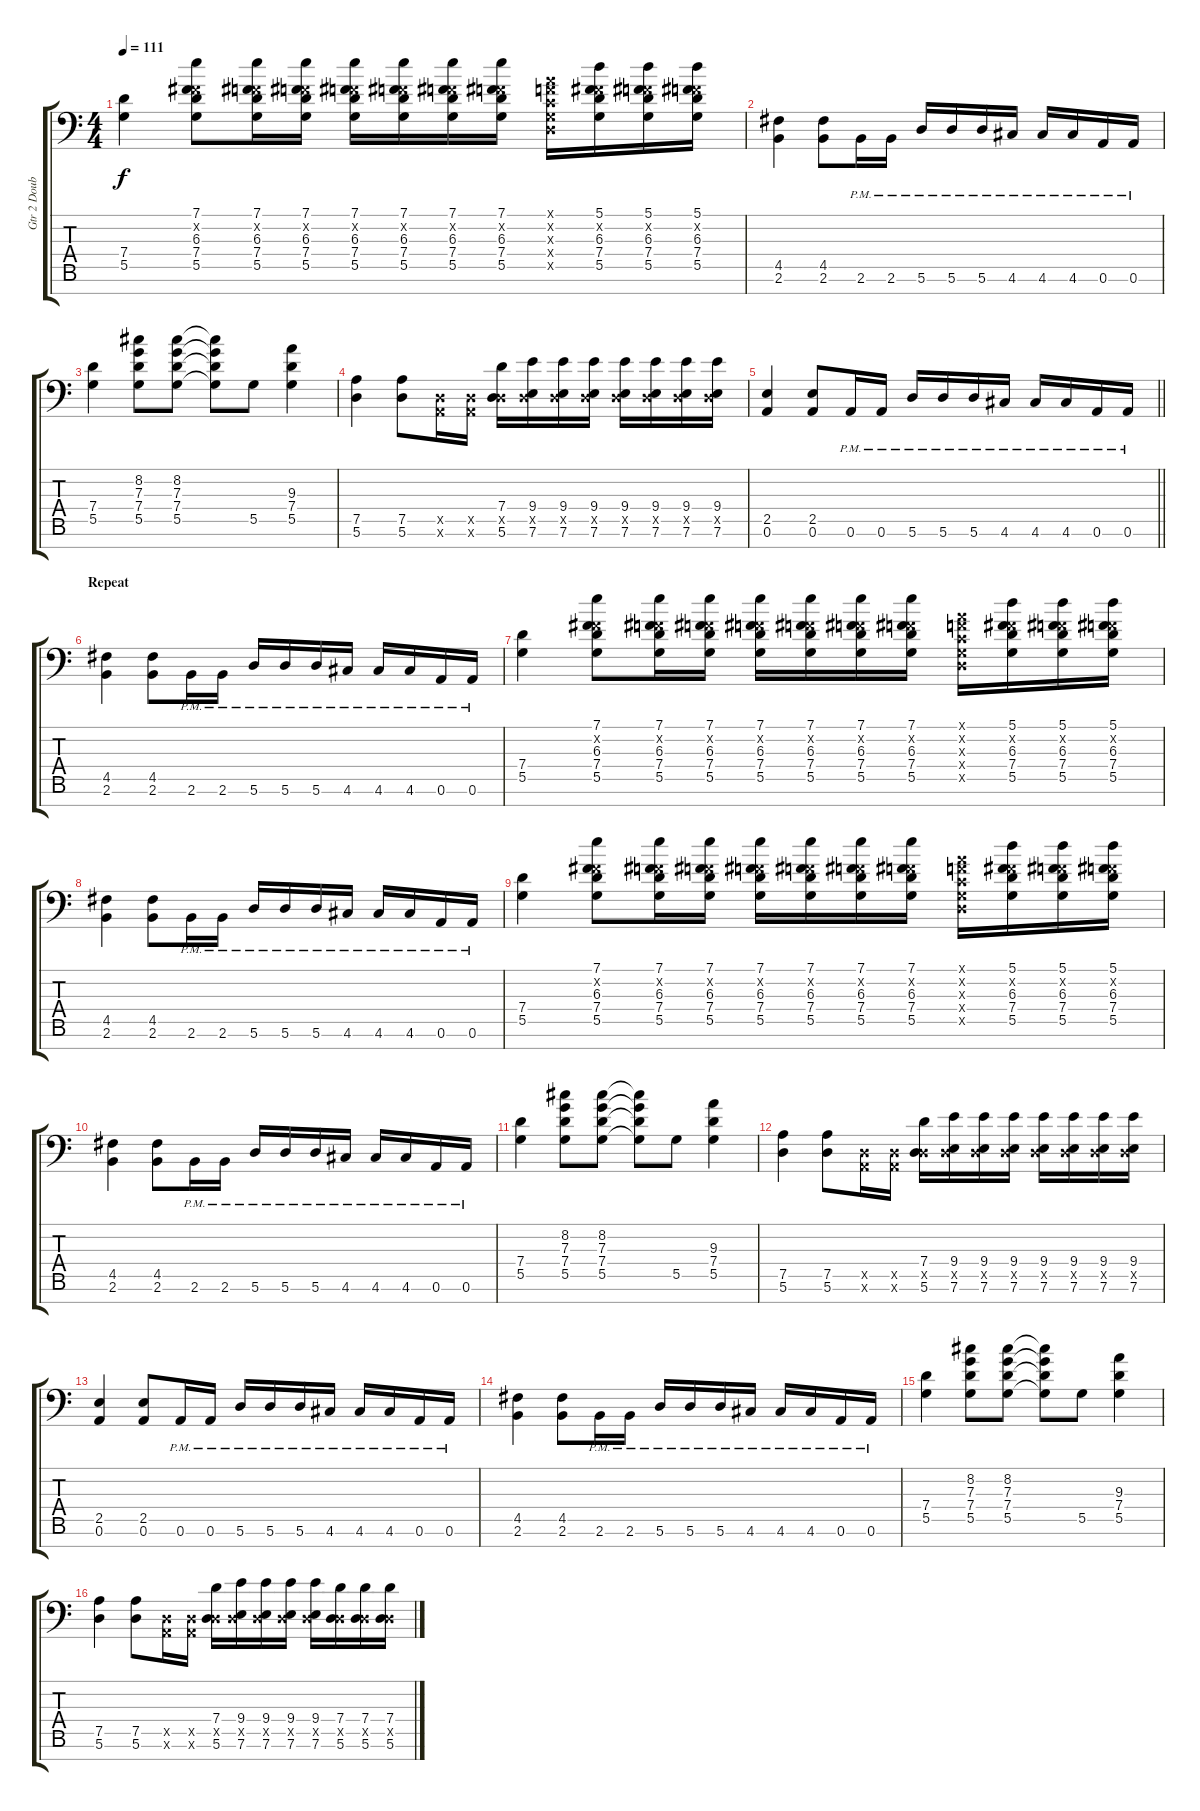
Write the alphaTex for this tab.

\track ("Gtr 2 Double" "Gtr 2 Doub") {instrument overdrivenguitar}
\staff {score tabs}
\tuning (A3 F3 C3 G2 D2 A1 E1) {hide}
\ts (4 4)
\tempo 111
\clef f4
\ks c
(7.4 5.5).4{dy f} (7.1 0.2{x} 6.3 7.4 5.5).8 (7.1 0.2{x} 6.3 7.4 5.5).16 (7.1 0.2{x} 6.3 7.4 5.5).16 (7.1 0.2{x} 6.3 7.4 5.5).16 (7.1 0.2{x} 6.3 7.4 5.5).16 (7.1 0.2{x} 6.3 7.4 5.5).16 (7.1 0.2{x} 6.3 7.4 5.5).16 (0.1{x} 0.2{x} 0.3{x} 0.4{x} 0.5{x}).16 (5.1 0.2{x} 6.3 7.4 5.5).16 (5.1 0.2{x} 6.3 7.4 5.5).16 (5.1 0.2{x} 6.3 7.4 5.5).16 |
(4.5 2.6).4 (4.5 2.6).8 2.6{pm}.16 2.6{pm}.16 5.6{pm}.16 5.6{pm}.16 5.6{pm}.16 4.6{pm}.16 4.6{pm}.16 4.6{pm}.16 0.6{pm}.16 0.6{pm}.16 |
(7.4 5.5).4 (8.2 7.3 7.4 5.5).8 (8.2 7.3 7.4 5.5).8 (8.2{t} 7.3{t} 7.4{t} 5.5{t}).8 5.5.8 (9.3 7.4 5.5).4 |
(7.5 5.6).4 (7.5 5.6).8 (0.5{x} 0.6{x}).16 (0.5{x} 0.6{x}).16 (7.4 0.5{x} 5.6).16 (9.4 0.5{x} 7.6).16 (9.4 0.5{x} 7.6).16 (9.4 0.5{x} 7.6).16 (9.4 0.5{x} 7.6).16 (9.4 0.5{x} 7.6).16 (9.4 0.5{x} 7.6).16 (9.4 0.5{x} 7.6).16 |
\barLineRight lightlight
(2.5 0.6).4 (2.5 0.6).8 0.6{pm}.16 0.6{pm}.16 5.6{pm}.16 5.6{pm}.16 5.6{pm}.16 4.6{pm}.16 4.6{pm}.16 4.6{pm}.16 0.6{pm}.16 0.6{pm}.16 |
\section ("" "Repeat")
(4.5 2.6).4 (4.5 2.6).8 2.6{pm}.16 2.6{pm}.16 5.6{pm}.16 5.6{pm}.16 5.6{pm}.16 4.6{pm}.16 4.6{pm}.16 4.6{pm}.16 0.6{pm}.16 0.6{pm}.16 |
(7.4 5.5).4 (7.1 0.2{x} 6.3 7.4 5.5).8 (7.1 0.2{x} 6.3 7.4 5.5).16 (7.1 0.2{x} 6.3 7.4 5.5).16 (7.1 0.2{x} 6.3 7.4 5.5).16 (7.1 0.2{x} 6.3 7.4 5.5).16 (7.1 0.2{x} 6.3 7.4 5.5).16 (7.1 0.2{x} 6.3 7.4 5.5).16 (0.1{x} 0.2{x} 0.3{x} 0.4{x} 0.5{x}).16 (5.1 0.2{x} 6.3 7.4 5.5).16 (5.1 0.2{x} 6.3 7.4 5.5).16 (5.1 0.2{x} 6.3 7.4 5.5).16 |
(4.5 2.6).4 (4.5 2.6).8 2.6{pm}.16 2.6{pm}.16 5.6{pm}.16 5.6{pm}.16 5.6{pm}.16 4.6{pm}.16 4.6{pm}.16 4.6{pm}.16 0.6{pm}.16 0.6{pm}.16 |
(7.4 5.5).4 (7.1 0.2{x} 6.3 7.4 5.5).8 (7.1 0.2{x} 6.3 7.4 5.5).16 (7.1 0.2{x} 6.3 7.4 5.5).16 (7.1 0.2{x} 6.3 7.4 5.5).16 (7.1 0.2{x} 6.3 7.4 5.5).16 (7.1 0.2{x} 6.3 7.4 5.5).16 (7.1 0.2{x} 6.3 7.4 5.5).16 (0.1{x} 0.2{x} 0.3{x} 0.4{x} 0.5{x}).16 (5.1 0.2{x} 6.3 7.4 5.5).16 (5.1 0.2{x} 6.3 7.4 5.5).16 (5.1 0.2{x} 6.3 7.4 5.5).16 |
(4.5 2.6).4 (4.5 2.6).8 2.6{pm}.16 2.6{pm}.16 5.6{pm}.16 5.6{pm}.16 5.6{pm}.16 4.6{pm}.16 4.6{pm}.16 4.6{pm}.16 0.6{pm}.16 0.6{pm}.16 |
(7.4 5.5).4 (8.2 7.3 7.4 5.5).8 (8.2 7.3 7.4 5.5).8 (8.2{t} 7.3{t} 7.4{t} 5.5{t}).8 5.5.8 (9.3 7.4 5.5).4 |
(7.5 5.6).4 (7.5 5.6).8 (0.5{x} 0.6{x}).16 (0.5{x} 0.6{x}).16 (7.4 0.5{x} 5.6).16 (9.4 0.5{x} 7.6).16 (9.4 0.5{x} 7.6).16 (9.4 0.5{x} 7.6).16 (9.4 0.5{x} 7.6).16 (9.4 0.5{x} 7.6).16 (9.4 0.5{x} 7.6).16 (9.4 0.5{x} 7.6).16 |
(2.5 0.6).4 (2.5 0.6).8 0.6{pm}.16 0.6{pm}.16 5.6{pm}.16 5.6{pm}.16 5.6{pm}.16 4.6{pm}.16 4.6{pm}.16 4.6{pm}.16 0.6{pm}.16 0.6{pm}.16 |
(4.5 2.6).4 (4.5 2.6).8 2.6{pm}.16 2.6{pm}.16 5.6{pm}.16 5.6{pm}.16 5.6{pm}.16 4.6{pm}.16 4.6{pm}.16 4.6{pm}.16 0.6{pm}.16 0.6{pm}.16 |
(7.4 5.5).4 (8.2 7.3 7.4 5.5).8 (8.2 7.3 7.4 5.5).8 (8.2{t} 7.3{t} 7.4{t} 5.5{t}).8 5.5.8 (9.3 7.4 5.5).4 |
(7.5 5.6).4 (7.5 5.6).8 (0.5{x} 0.6{x}).16 (0.5{x} 0.6{x}).16 (7.4 0.5{x} 5.6).16 (9.4 0.5{x} 7.6).16 (9.4 0.5{x} 7.6).16 (9.4 0.5{x} 7.6).16 (9.4 0.5{x} 7.6).16 (7.4 0.5{x} 5.6).16 (7.4 0.5{x} 5.6).16 (7.4 0.5{x} 5.6).16
